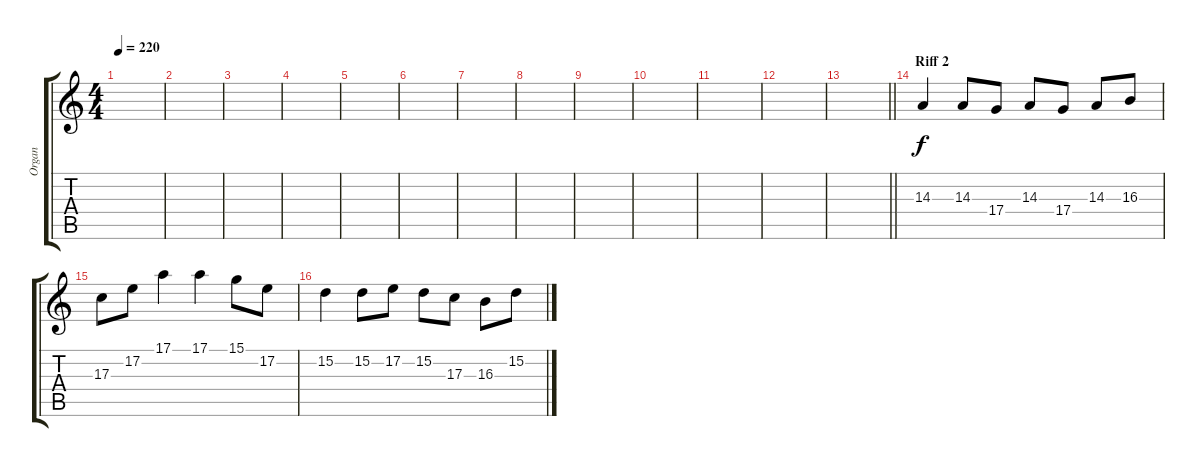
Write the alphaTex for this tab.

\track ("Organ" "Organ") {instrument harmonica}
\staff {score tabs}
\tuning (E4 B3 G3 D3 A2 E2) {hide}
\ts (4 4)
\tempo 220
\clef g2
\ks c
|
|
|
|
|
|
|
|
|
|
|
|
\barLineRight lightlight
|
\section ("" "Riff 2")
14.3.4 14.3.8 17.4.8 14.3.8 17.4.8 14.3.8 16.3.8 |
17.3.8 17.2.8 17.1.4 17.1.4 15.1.8 17.2.8 |
15.2.4 15.2.8 17.2.8 15.2.8 17.3.8 16.3.8 15.2.8
